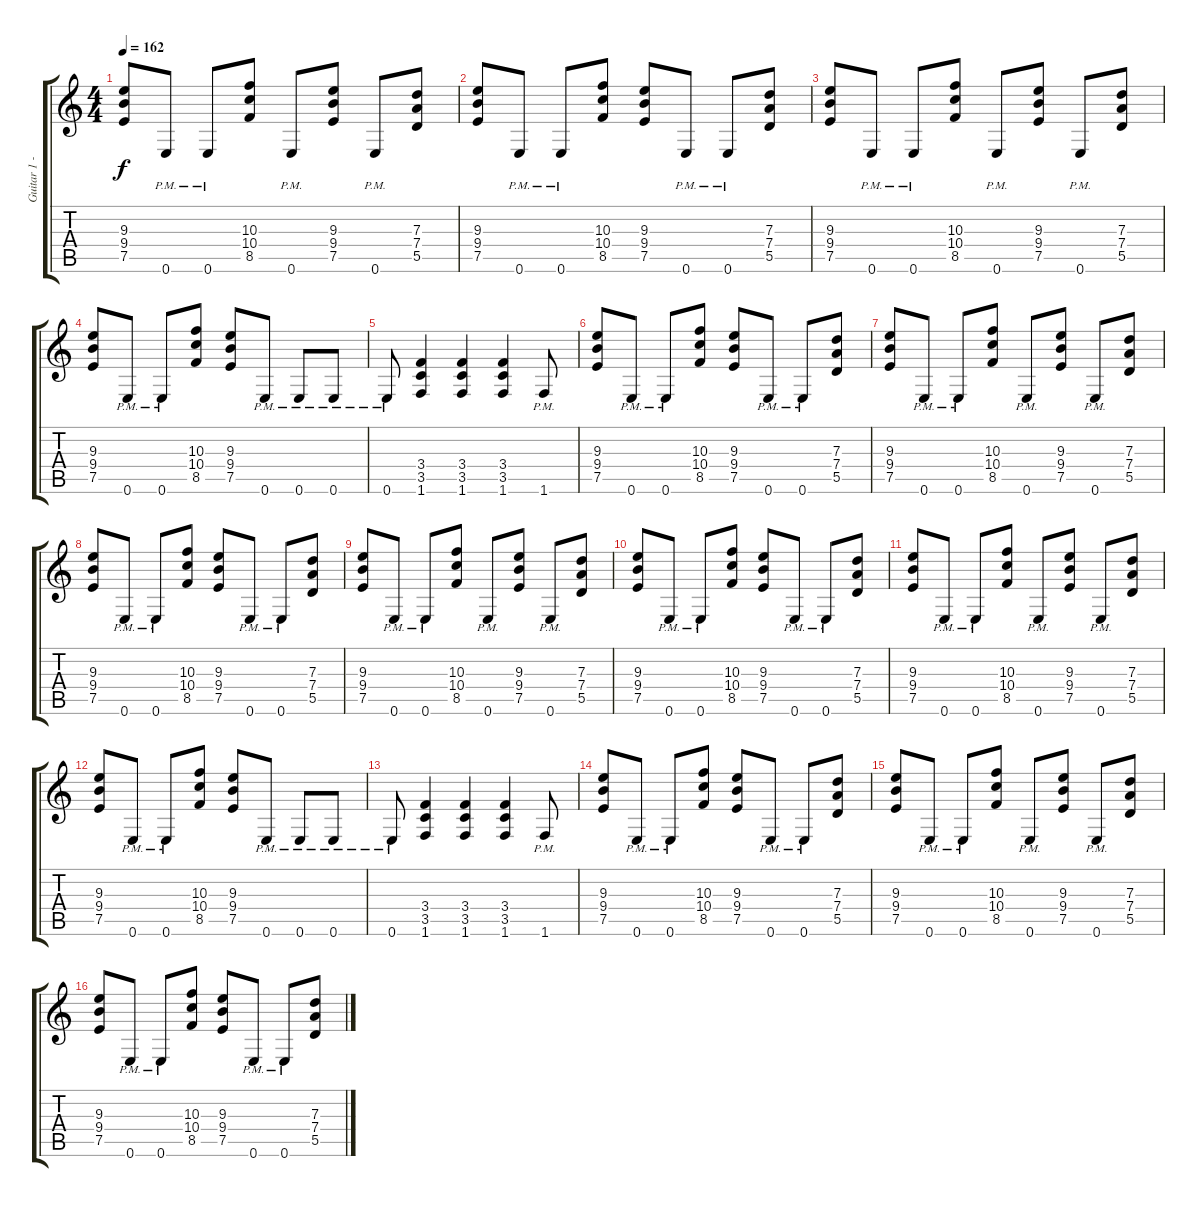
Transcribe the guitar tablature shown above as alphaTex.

\track ("Guitar 1 - Wolf Hoffmann" "Guitar 1 -") {instrument distortionguitar}
\staff {score tabs}
\tuning (E4 B3 G3 D3 A2 E2) {hide}
\ts (4 4)
\tempo 162
\clef g2
\ks c
(9.3 9.4 7.5).8{dy f} 0.6{pm}.8 0.6{pm}.8 (10.3 10.4 8.5).8 0.6{pm}.8 (9.3 9.4 7.5).8 0.6{pm}.8 (7.3 7.4 5.5).8 |
(9.3 9.4 7.5).8 0.6{pm}.8 0.6{pm}.8 (10.3 10.4 8.5).8 (9.3 9.4 7.5).8 0.6{pm}.8 0.6{pm}.8 (7.3 7.4 5.5).8 |
(9.3 9.4 7.5).8 0.6{pm}.8 0.6{pm}.8 (10.3 10.4 8.5).8 0.6{pm}.8 (9.3 9.4 7.5).8 0.6{pm}.8 (7.3 7.4 5.5).8 |
(9.3 9.4 7.5).8 0.6{pm}.8 0.6{pm}.8 (10.3 10.4 8.5).8 (9.3 9.4 7.5).8 0.6{pm}.8 0.6{pm}.8 0.6{pm}.8 |
0.6{pm}.8 (3.4 3.5 1.6).4 (3.4 3.5 1.6).4 (3.4 3.5 1.6).4 1.6{pm}.8 |
(9.3 9.4 7.5).8 0.6{pm}.8 0.6{pm}.8 (10.3 10.4 8.5).8 (9.3 9.4 7.5).8 0.6{pm}.8 0.6{pm}.8 (7.3 7.4 5.5).8 |
(9.3 9.4 7.5).8 0.6{pm}.8 0.6{pm}.8 (10.3 10.4 8.5).8 0.6{pm}.8 (9.3 9.4 7.5).8 0.6{pm}.8 (7.3 7.4 5.5).8 |
(9.3 9.4 7.5).8 0.6{pm}.8 0.6{pm}.8 (10.3 10.4 8.5).8 (9.3 9.4 7.5).8 0.6{pm}.8 0.6{pm}.8 (7.3 7.4 5.5).8 |
(9.3 9.4 7.5).8 0.6{pm}.8 0.6{pm}.8 (10.3 10.4 8.5).8 0.6{pm}.8 (9.3 9.4 7.5).8 0.6{pm}.8 (7.3 7.4 5.5).8 |
(9.3 9.4 7.5).8 0.6{pm}.8 0.6{pm}.8 (10.3 10.4 8.5).8 (9.3 9.4 7.5).8 0.6{pm}.8 0.6{pm}.8 (7.3 7.4 5.5).8 |
(9.3 9.4 7.5).8 0.6{pm}.8 0.6{pm}.8 (10.3 10.4 8.5).8 0.6{pm}.8 (9.3 9.4 7.5).8 0.6{pm}.8 (7.3 7.4 5.5).8 |
(9.3 9.4 7.5).8 0.6{pm}.8 0.6{pm}.8 (10.3 10.4 8.5).8 (9.3 9.4 7.5).8 0.6{pm}.8 0.6{pm}.8 0.6{pm}.8 |
0.6{pm}.8 (3.4 3.5 1.6).4 (3.4 3.5 1.6).4 (3.4 3.5 1.6).4 1.6{pm}.8 |
(9.3 9.4 7.5).8 0.6{pm}.8 0.6{pm}.8 (10.3 10.4 8.5).8 (9.3 9.4 7.5).8 0.6{pm}.8 0.6{pm}.8 (7.3 7.4 5.5).8 |
(9.3 9.4 7.5).8 0.6{pm}.8 0.6{pm}.8 (10.3 10.4 8.5).8 0.6{pm}.8 (9.3 9.4 7.5).8 0.6{pm}.8 (7.3 7.4 5.5).8 |
(9.3 9.4 7.5).8 0.6{pm}.8 0.6{pm}.8 (10.3 10.4 8.5).8 (9.3 9.4 7.5).8 0.6{pm}.8 0.6{pm}.8 (7.3 7.4 5.5).8
